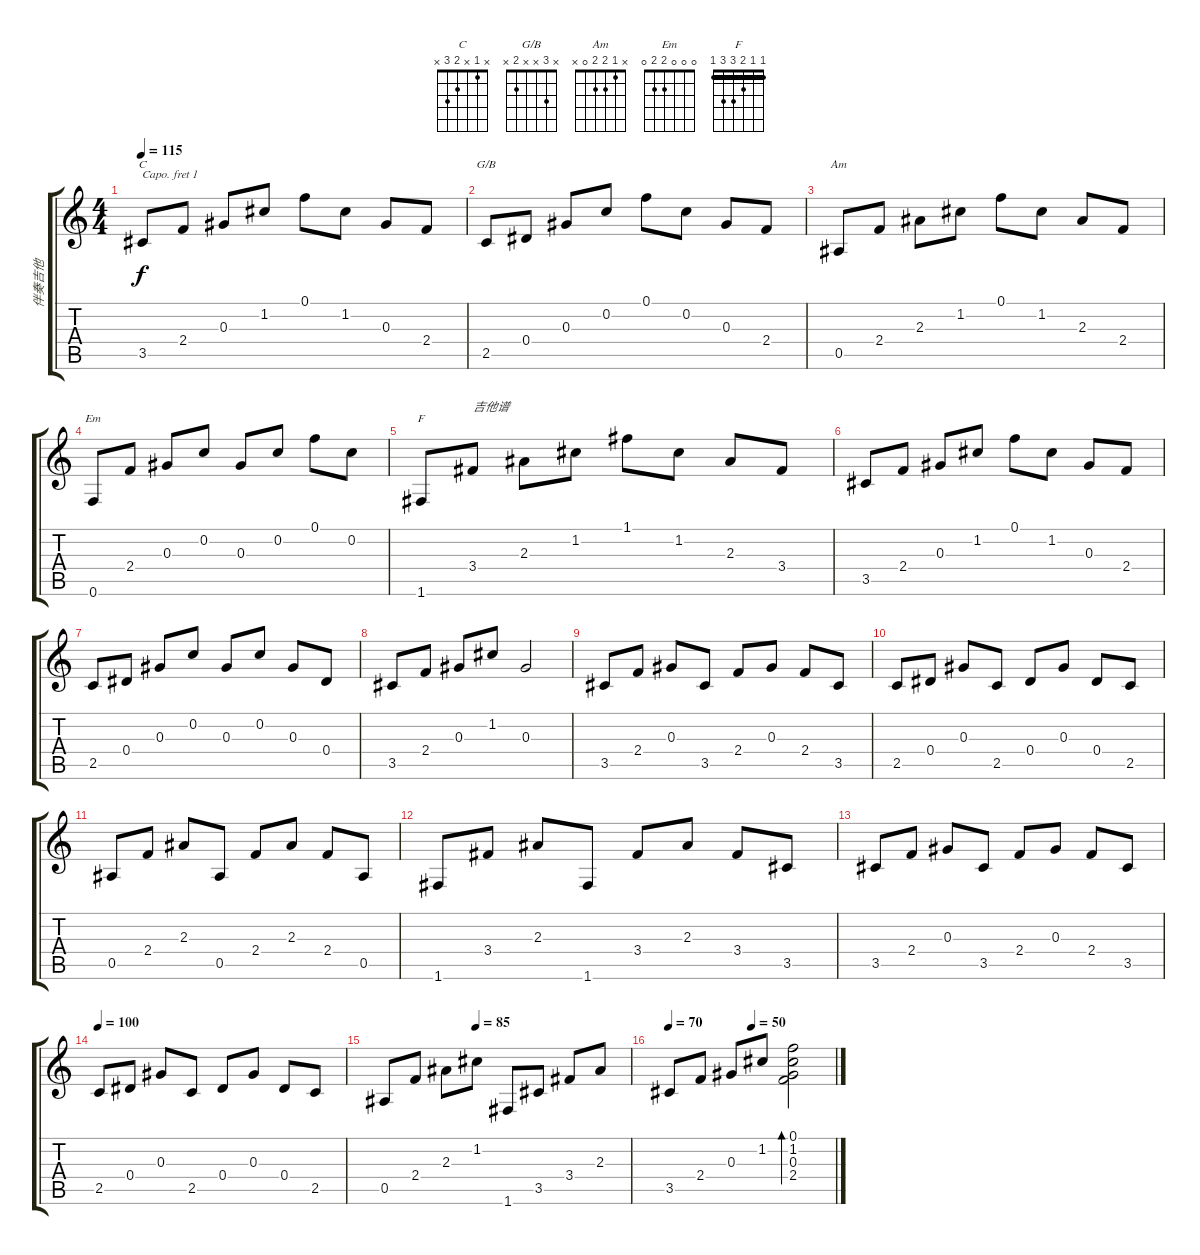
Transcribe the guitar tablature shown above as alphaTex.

\track ("伴奏吉他" "伴奏吉他") {instrument acousticguitarsteel}
\staff {score tabs}
\capo 1
\tuning (E4 B3 G3 D3 A2 E2) {hide}
\chord ("C" x 1 x 2 3 x)
\chord ("G/B" x 3 x x 2 x)
\chord ("Am" x 1 2 2 0 x)
\chord ("Em" 0 0 0 2 2 0)
\chord ("F" 1 1 2 3 3 1) {barre 1}
\ts (4 4)
\tempo 115
\clef g2
\ks c
3.5.8{ch "C" dy f} 2.4.8 0.3.8 1.2.8 0.1.8 1.2.8 0.3.8 2.4.8 |
2.5.8{ch "G/B"} 0.4.8 0.3.8 0.2.8 0.1.8 0.2.8 0.3.8 2.4.8 |
0.5.8{ch "Am"} 2.4.8 2.3.8 1.2.8 0.1.8 1.2.8 2.3.8 2.4.8 |
0.6.8{ch "Em"} 2.4.8 0.3.8 0.2.8 0.3.8 0.2.8 0.1.8 0.2.8 |
1.6.8{ch "F"} 3.4.8{txt "吉他谱"} 2.3.8 1.2.8 1.1.8 1.2.8 2.3.8 3.4.8 |
3.5.8 2.4.8 0.3.8 1.2.8 0.1.8 1.2.8 0.3.8 2.4.8 |
2.5.8 0.4.8 0.3.8 0.2.8 0.3.8 0.2.8 0.3.8 0.4.8 |
3.5.8 2.4.8 0.3.8 1.2.8 0.3.2 |
3.5.8 2.4.8 0.3.8 3.5.8 2.4.8 0.3.8 2.4.8 3.5.8 |
2.5.8 0.4.8 0.3.8 2.5.8 0.4.8 0.3.8 0.4.8 2.5.8 |
0.5.8 2.4.8 2.3.8 0.5.8 2.4.8 2.3.8 2.4.8 0.5.8 |
1.6.8 3.4.8 2.3.8 1.6.8 3.4.8 2.3.8 3.4.8 3.5.8 |
3.5.8 2.4.8 0.3.8 3.5.8 2.4.8 0.3.8 2.4.8 3.5.8 |
\tempo 100
2.5.8 0.4.8 0.3.8 2.5.8 0.4.8 0.3.8 0.4.8 2.5.8 |
\tempo (85 0.375)
0.5.8 2.4.8 2.3.8 1.2.8 1.6.8 3.5.8 3.4.8 2.3.8 |
\tempo 70
\tempo (50 0.5)
3.5.8 2.4.8 0.3.8 1.2.8 (0.1 1.2 0.3 2.4).2{bd 240}
